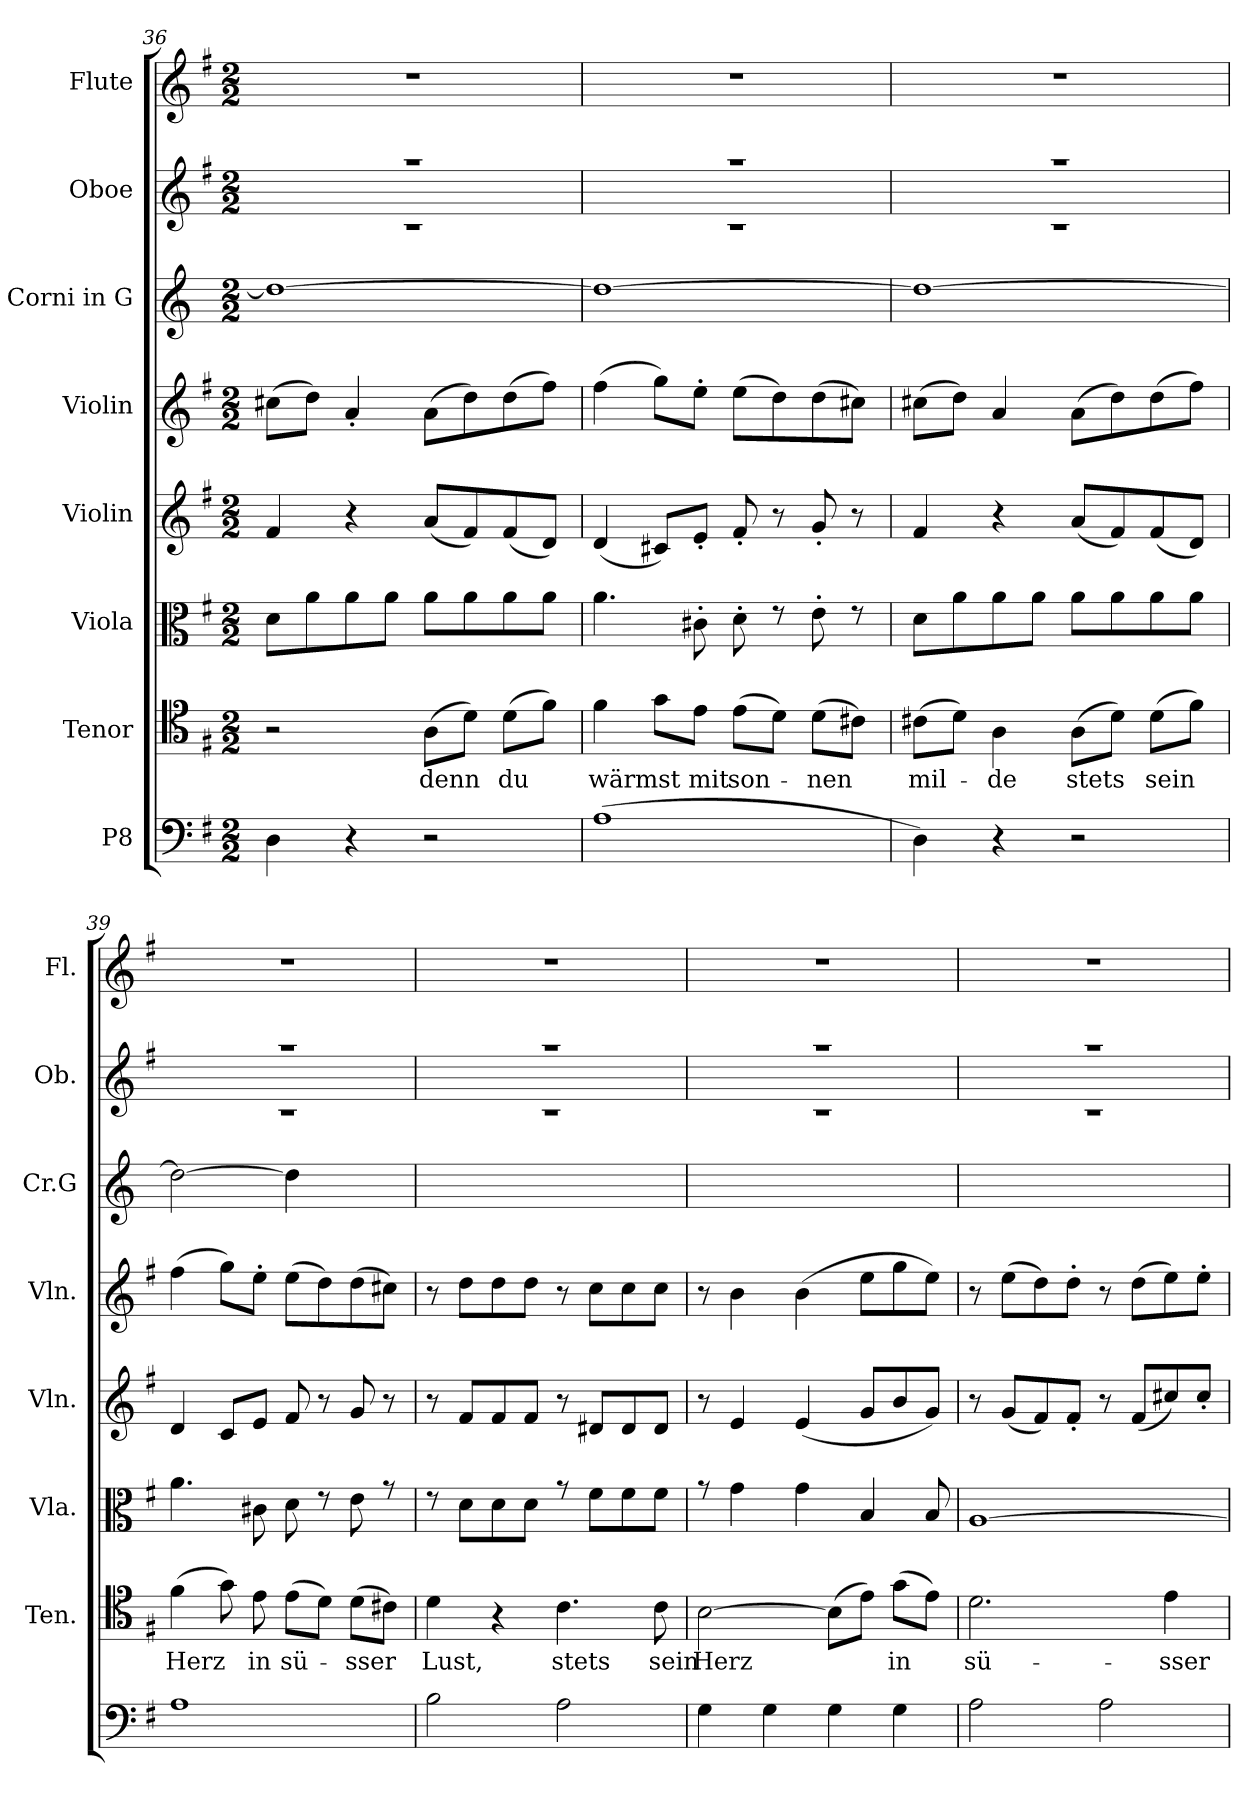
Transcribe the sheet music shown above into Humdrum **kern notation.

**kern	**kern	**text	**kern	**kern	**kern	**kern	**kern	**kern
*part8	*part7	*part7	*part6	*part5	*part4	*part3	*part2	*part1
*staff8	*staff7	*staff7	*staff6	*staff5	*staff4	*staff3	*staff2	*staff1
*I"P8	*I"Tenor	*	*I"Viola	*I"Violin	*I"Violin	*I"Corni in G	*I"Oboe	*I"Flute
*	*I'Ten.	*	*I'Vla.	*I'Vln.	*I'Vln.	*I'Cr.G	*I'Ob.	*I'Fl.
*clefF4	*clefC4	*	*clefC3	*clefG2	*clefG2	*clefG2	*clefG2	*clefG2
*	*	*	*	*	*	*ITrd3c5	*	*
*k[f#]	*k[f#]	*	*k[f#]	*k[f#]	*k[f#]	*k[f#]	*k[f#]	*k[f#]
*G:	*G:	*	*G:	*G:	*G:	*G:	*G:	*G:
*M2/2	*M2/2	*	*M2/2	*M2/2	*M2/2	*M2/2	*M2/2	*M2/2
=36	=36	=36	=36	=36	=36	=36	=36	=36
*	*	*	*^	*	*	*^	*^	*
4D\	2r	.	8d\L	1ryy	4f#/	(>8cc#X\L	1a_	1ryy	1raa	1rc	1r
.	.	.	8a\	.	.	8dd\J)	.	.	.	.	.
4r	.	.	8a\	.	4r	4a'>/	.	.	.	.	.
.	.	.	8a\J	.	.	.	.	.	.	.	.
!	!	!LO:LY:b	!	!	!	!	!	!	!	!	!
2r	(>8A\L	denn	8a\L	.	(<8a/L	(>8a\L	.	.	.	.	.
.	8d\J)	.	8a\	.	8f#/)	8dd\)	.	.	.	.	.
!	!	!LO:LY:b	!	!	!	!	!	!	!	!	!
.	(>8d\L	du	8a\	.	(<8f#/	(>8dd\	.	.	.	.	.
.	8f#\J)	.	8a\J	.	8d/J)	8ff#\J)	.	.	.	.	.
=37	=37	=37	=37	=37	=37	=37	=37	=37	=37	=37	=37
!	!	!LO:LY:b	!	!	!	!	!	!	!	!	!
(>1A	4f#\	wärmst	4.a\	1ryy	(<4d/	(>4ff#\	1a_	1ryy	1raa	1rc	1r
.	8g\L	.	.	.	8c#X/L)	8gg\L)	.	.	.	.	.
!	!	!LO:LY:b	!	!	!	!	!	!	!	!	!
.	8e\J	mit	8c#X'>\	.	8e'>/J	8ee'>\J	.	.	.	.	.
!	!	!LO:LY:b	!	!	!	!	!	!	!	!	!
.	(>8e\L	son-	8d'>\	.	8f#'>/	(>8ee\L	.	.	.	.	.
.	8d\J)	.	8r	.	8r	8dd\)	.	.	.	.	.
!	!	!LO:LY:b	!	!	!	!	!	!	!	!	!
.	(>8d\L	-nen	8e'>\	.	8g'>/	(>8dd\	.	.	.	.	.
.	8c#X\J)	.	8r	.	8r	8cc#X\J)	.	.	.	.	.
=38	=38	=38	=38	=38	=38	=38	=38	=38	=38	=38	=38
!	!	!LO:LY:b	!	!	!	!	!	!	!	!	!
4D\)	(>8c#X\L	mil-	8d\L	1ryy	4f#/	(>8cc#X\L	1a_	1ryy	1raa	1rc	1r
.	8d\J)	.	8a\	.	.	8dd\J)	.	.	.	.	.
!	!	!LO:LY:b	!	!	!	!	!	!	!	!	!
4r	4A\	-de	8a\	.	4r	4a/	.	.	.	.	.
.	.	.	8a\J	.	.	.	.	.	.	.	.
!	!	!LO:LY:b	!	!	!	!	!	!	!	!	!
2r	(>8A\L	stets	8a\L	.	(<8a/L	(>8a\L	.	.	.	.	.
.	8d\J)	.	8a\	.	8f#/)	8dd\)	.	.	.	.	.
!	!	!LO:LY:b	!	!	!	!	!	!	!	!	!
.	(>8d\L	sein	8a\	.	(<8f#/	(>8dd\	.	.	.	.	.
.	8f#\J)	.	8a\J	.	8d/J)	8ff#\J)	.	.	.	.	.
=39	=39	=39	=39	=39	=39	=39	=39	=39	=39	=39	=39
!	!	!LO:LY:b	!	!	!	!	!	!	!	!	!
1A	(>4f#\	Herz	4.a\	1ryy	4d/	(>4ff#\	2a\_	1ryy	1raa	1rc	1r
.	8g\)	.	.	.	8c/L	8gg\L)	.	.	.	.	.
!	!	!LO:LY:b	!	!	!	!	!	!	!	!	!
.	8e\	in	8c#X\	.	8e/J	8ee'>\J	.	.	.	.	.
!	!	!LO:LY:b	!	!	!	!	!	!	!	!	!
.	(>8e\L	sü-	8d\	.	8f#/	(>8ee\L	4a\]	.	.	.	.
.	8d\J)	.	8r	.	8r	8dd\)	.	.	.	.	.
!	!	!LO:LY:b	!	!	!	!	!	!	!	!	!
.	(>8d\L	-sser	8e\	.	8g/	(>8dd\	4ryy	.	.	.	.
.	8c#X\J)	.	8r	.	8r	8cc#X\J)	.	.	.	.	.
!!LO:PB:g=z
=40	=40	=40	=40	=40	=40	=40	=40	=40	=40	=40	=40
!	!	!LO:LY:b	!	!	!	!	!	!	!	!	!
2B\	4d\	Lust,	8r	1ryy	8r	8r	1ryy	1ryy	1raa	1rc	1r
.	.	.	8d\L	.	8f#/L	8dd\L	.	.	.	.	.
.	4r	.	8d\	.	8f#/	8dd\	.	.	.	.	.
.	.	.	8d\J	.	8f#/J	8dd\J	.	.	.	.	.
!	!	!LO:LY:b	!	!	!	!	!	!	!	!	!
2A\	4.c\	stets	8r	.	8r	8r	.	.	.	.	.
.	.	.	8f#\L	.	8d#X/L	8cc\L	.	.	.	.	.
.	.	.	8f#\	.	8d#/	8cc\	.	.	.	.	.
!	!	!LO:LY:b	!	!	!	!	!	!	!	!	!
.	8c\	sein	8f#\J	.	8d#/J	8cc\J	.	.	.	.	.
=41	=41	=41	=41	=41	=41	=41	=41	=41	=41	=41	=41
!	!	!LO:LY:b	!	!	!	!	!	!	!	!	!
4G\	[>2B\	Herz	8r	1ryy	8r	8r	1ryy	1ryy	1raa	1rc	1r
.	.	.	4g\	.	4e/	4b\	.	.	.	.	.
4G\	.	.	.	.	.	.	.	.	.	.	.
.	.	.	4g\	.	(<4e/	(>4b\	.	.	.	.	.
4G\	(>8B\L]	.	.	.	.	.	.	.	.	.	.
.	8e\J)	.	4B/	.	8g/L	8ee\L	.	.	.	.	.
!	!	!LO:LY:b	!	!	!	!	!	!	!	!	!
4G\	(>8g\L	in	.	.	8b/	8gg\	.	.	.	.	.
.	8e\J)	.	8B/	.	8g/J)	8ee\J)	.	.	.	.	.
=42	=42	=42	=42	=42	=42	=42	=42	=42	=42	=42	=42
!	!	!LO:LY:b	!	!	!	!	!	!	!	!	!
2A\	2.d\	sü-	[<1A	1ryy	8r	8r	1ryy	1ryy	1raa	1rc	1r
.	.	.	.	.	(<8g/L	(>8ee\L	.	.	.	.	.
.	.	.	.	.	8f#/)	8dd\)	.	.	.	.	.
.	.	.	.	.	8f#'>/J	8dd'>\J	.	.	.	.	.
2A\	.	.	.	.	8r	8r	.	.	.	.	.
.	.	.	.	.	(<8f#/L	(>8dd\L	.	.	.	.	.
!	!	!LO:LY:b	!	!	!	!	!	!	!	!	!
.	4e\	-sser	.	.	8cc#X/)	8ee\)	.	.	.	.	.
.	.	.	.	.	8cc#'>/J	8ee'>\J	.	.	.	.	.
*	*	*	*	*	*	*	*v	*v	*	*	*
*	*	*	*v	*v	*	*	*	*v	*v	*
=	=	=	=	=	=	=	=	=
*-	*-	*-	*-	*-	*-	*-	*-	*-
